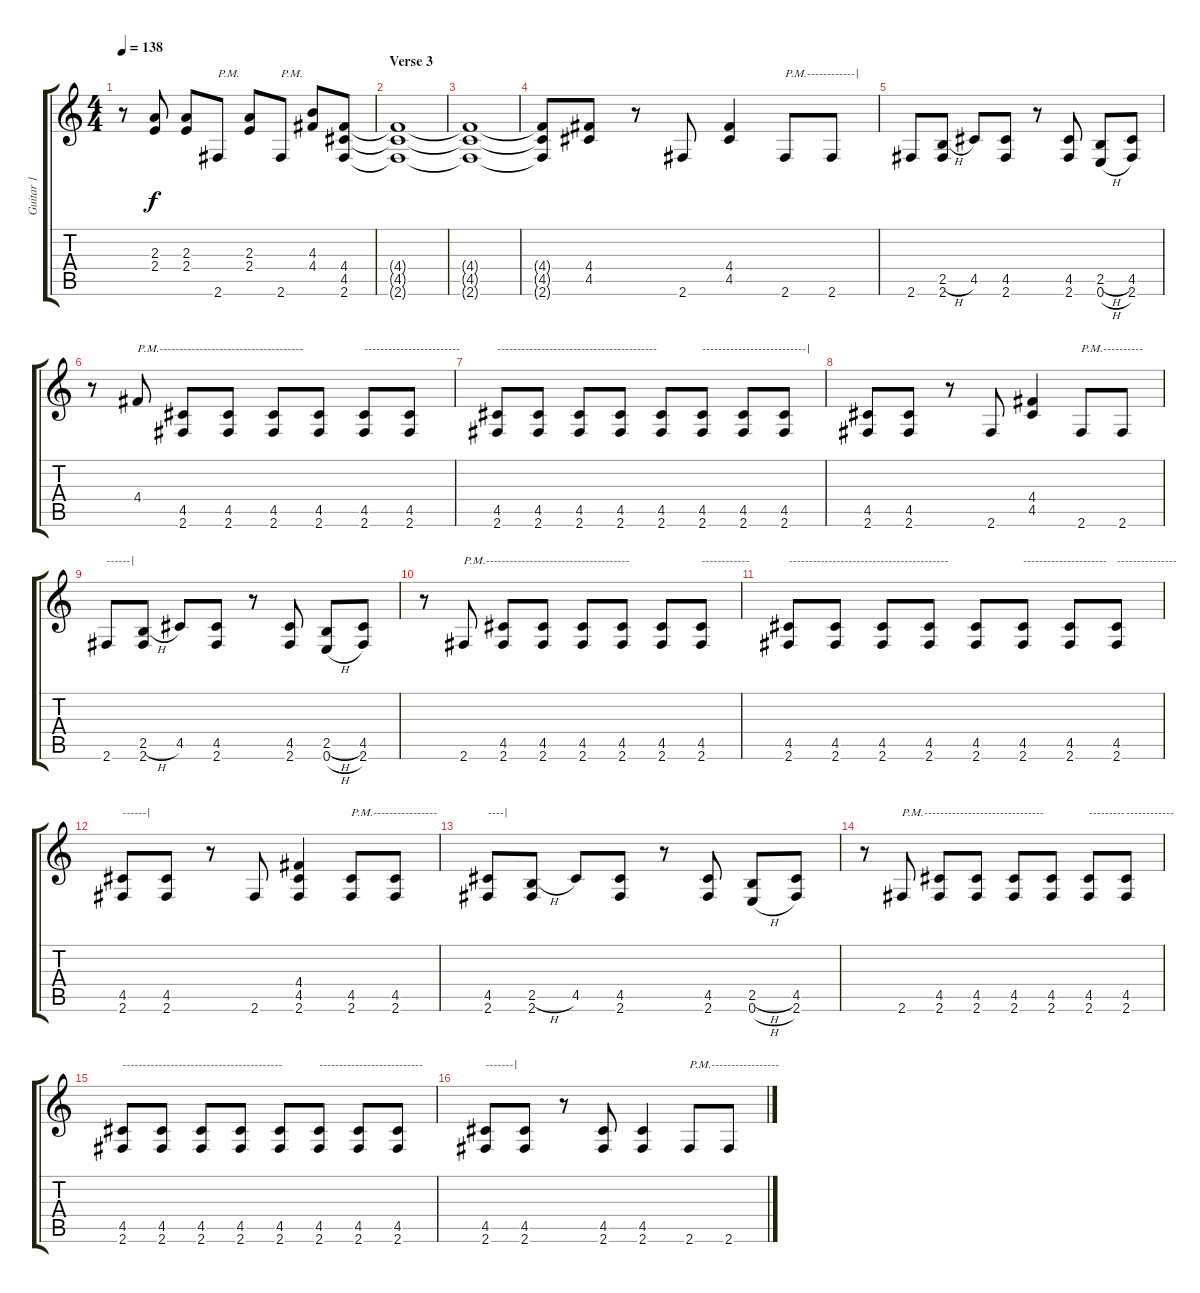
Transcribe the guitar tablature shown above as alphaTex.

\track ("Guitar 1" "Guitar 1") {instrument overdrivenguitar}
\staff {score tabs}
\tuning (E4 B3 G3 D3 A2 E2) {hide}
\ts (4 4)
\tempo 138
\clef g2
\ks c
r.8{dy f} (2.3 2.4).8 (2.3 2.4).8 2.6.8{txt "P.M."} (2.3 2.4).8 2.6.8{txt "P.M."} (4.3 4.4).8 (4.4 4.5 2.6).8 |
\section ("" "Verse 3")
(4.4{t} 4.5{t} 2.6{t}).1 |
(4.4{t} 4.5{t} 2.6{t}).1 |
(4.4{t} 4.5{t} 2.6{t}).8 (4.4 4.5).8 r.8 2.6.8 (4.4 4.5).4 2.6.8{txt "P.M.------------|"} 2.6.8 |
2.6.8 (2.5{h} 2.6).8 4.5.8 (4.5 2.6).8 r.8 (4.5 2.6).8 (2.5{h} 0.6{h}).8 (4.5 2.6).8 |
r.8 4.4.8{txt "P.M.------------------------------------"} (4.5 2.6).8 (4.5 2.6).8 (4.5 2.6).8 (4.5 2.6).8 (4.5 2.6).8{txt "------------------------"} (4.5 2.6).8 |
(4.5 2.6).8{txt "----------------------------------------"} (4.5 2.6).8 (4.5 2.6).8 (4.5 2.6).8 (4.5 2.6).8 (4.5 2.6).8{txt "--------------------------|"} (4.5 2.6).8 (4.5 2.6).8 |
(4.5 2.6).8 (4.5 2.6).8 r.8 2.6.8 (4.4 4.5).4 2.6.8{txt "P.M.----------"} 2.6.8 |
2.6.8{txt "------|"} (2.5{h} 2.6).8 4.5.8 (4.5 2.6).8 r.8 (4.5 2.6).8 (2.5{h} 0.6{h}).8 (4.5 2.6).8 |
r.8 2.6.8{txt "P.M.------------------------------------"} (4.5 2.6).8 (4.5 2.6).8 (4.5 2.6).8 (4.5 2.6).8 (4.5 2.6).8 (4.5 2.6).8{txt "------------"} |
(4.5 2.6).8{txt "----------------------------------------"} (4.5 2.6).8 (4.5 2.6).8 (4.5 2.6).8 (4.5 2.6).8 (4.5 2.6).8{txt "---------------------"} (4.5 2.6).8 (4.5 2.6).8{txt "---------------"} |
(4.5 2.6).8{txt "------|"} (4.5 2.6).8 r.8 2.6.8 (4.4 4.5 2.6).4 (4.5 2.6).8{txt "P.M.----------------"} (4.5 2.6).8 |
(4.5 2.6).8{txt "----|"} (2.5{h} 2.6).8 4.5.8 (4.5 2.6).8 r.8 (4.5 2.6).8 (2.5{h} 0.6{h}).8 (4.5 2.6).8 |
r.8 2.6.8{txt "P.M.------------------------------"} (4.5 2.6).8 (4.5 2.6).8 (4.5 2.6).8 (4.5 2.6).8 (4.5 2.6).8{txt "---------"} (4.5 2.6).8{txt "------------"} |
(4.5 2.6).8{txt "----------------------------------------"} (4.5 2.6).8 (4.5 2.6).8 (4.5 2.6).8 (4.5 2.6).8 (4.5 2.6).8{txt "--------------------------"} (4.5 2.6).8 (4.5 2.6).8 |
(4.5 2.6).8{txt "-------|"} (4.5 2.6).8 r.8 (4.5 2.6).8 (4.5 2.6).4 2.6.8{txt "P.M.-----------------"} 2.6.8
